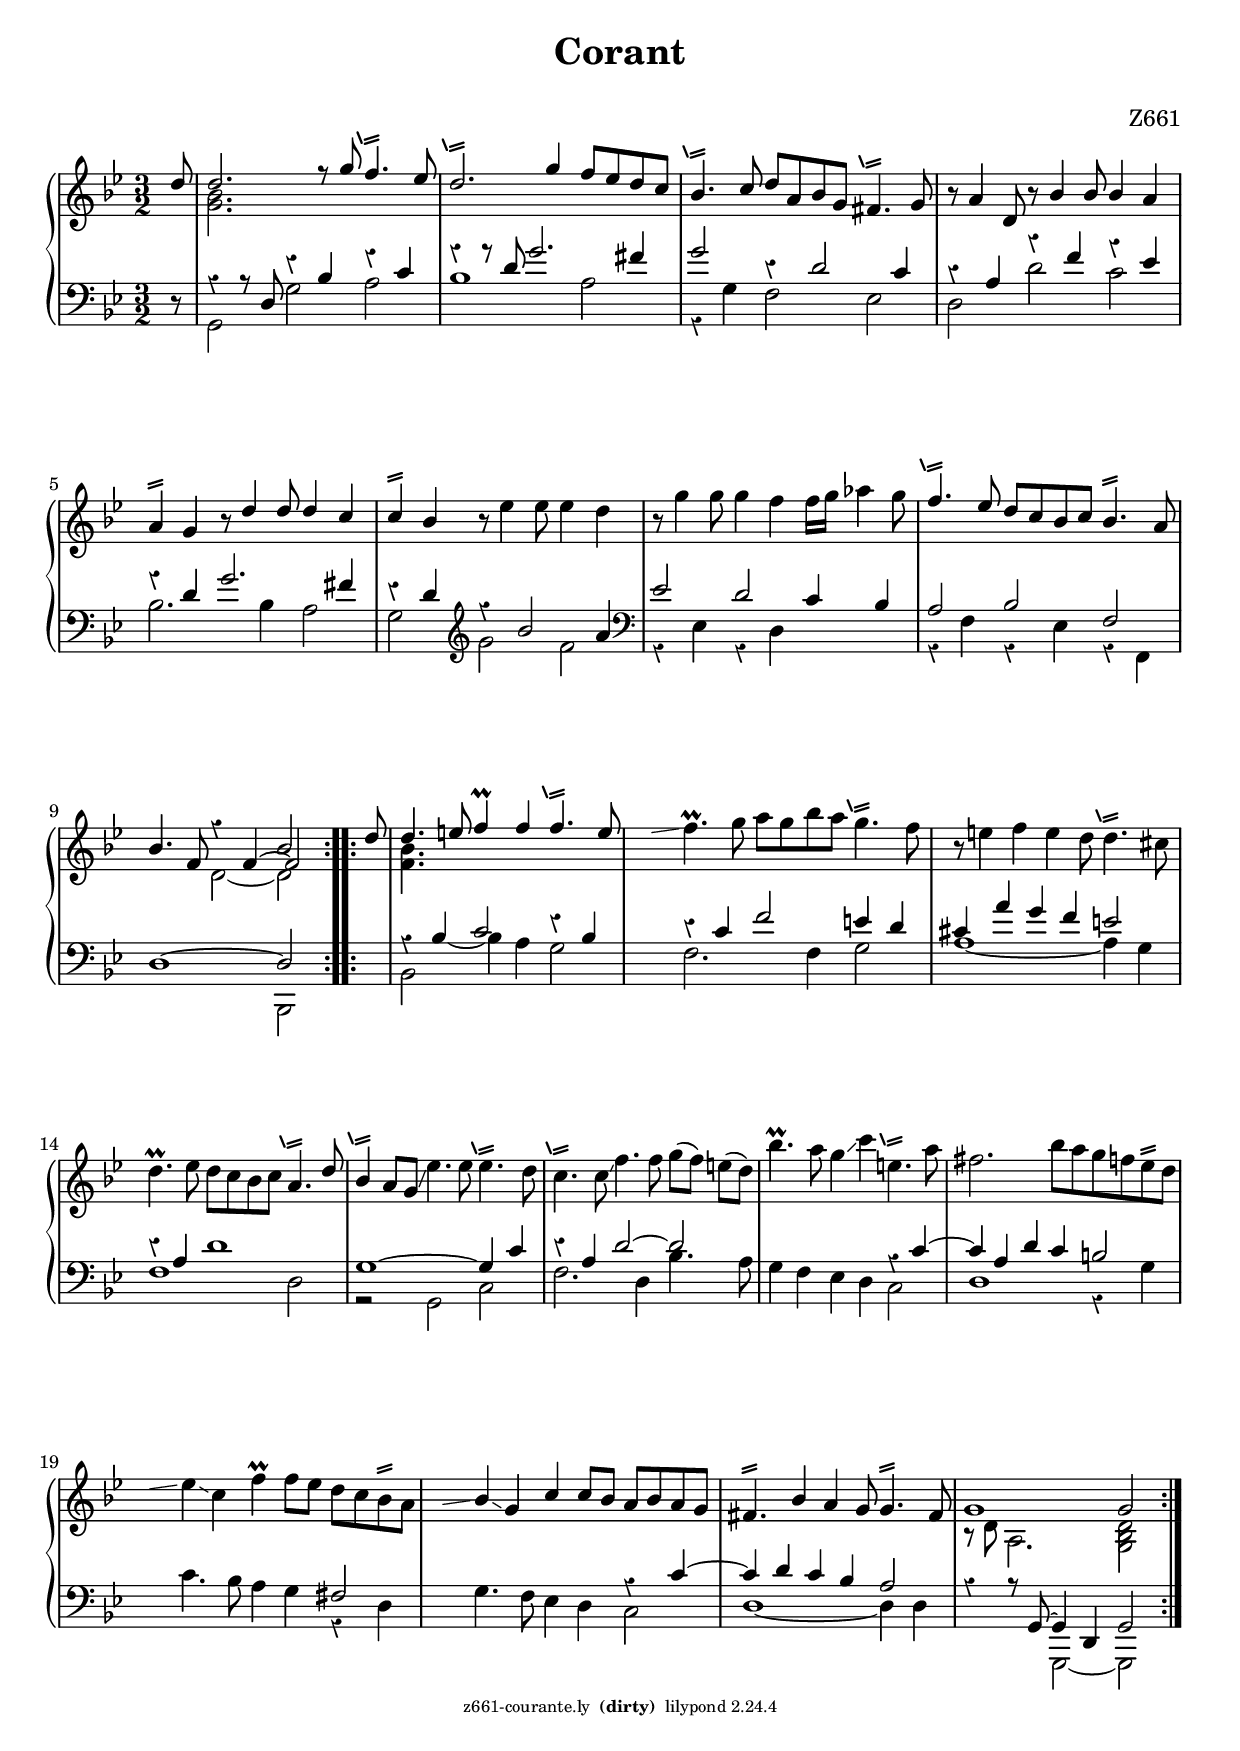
\version "2.18.2"

\include "../../include/general.ily"

breaks = {
  \partial 8
  \repeat volta 2 {
    s8 s1. \noBreak s1. \noBreak s1. \noBreak s1. \break
    s1. \noBreak s1. \noBreak s1. \noBreak s1. \break
    s1. \noBreak 
  }
  
  \partial 8
  \repeat volta 2 {
    s8 s1. \noBreak s1. \noBreak s1. \break
    s1. \noBreak s1. \noBreak s1. \noBreak s1. \break
    s1. \noBreak s1. \noBreak s1. \noBreak s1. \noBreak s1. \break
  }
}

#(set-global-staff-size 20)
\paper { print-all-headers = ##t }
\version "2.18.2"

\version "2.18.2"

shake = \markup { \path #.2 #'(
    (moveto 0 0)
    (lineto 1.3 .4)
    (moveto 0 .4)
    (lineto 1.3 .8)
    ) }

plainShake = \markup { \path #.2 #'(
    (moveto 0 0)
    (lineto 1.3 .4)
    (moveto 0 .4)
    (lineto 1.3 .8)
    (moveto -0.3 0.1)
    (lineto -0.7 1.1)
    ) }

shakeTurned = \markup { \path #.25 #'(
    (moveto 0 0)
    (lineto 1.3 .4)
    (moveto 0 .4)
    (lineto 1.3 .8)
    (moveto -0.5 0)
    (curveto -0.5 1.5 2 2 2 0)
    ) }

repeatGliss = #(define-music-function (parser location grace)
  (ly:pitch?)
  #{
    % the next two lines ensure the glissando is long enough
    % to be visible
    \once \override Glissando.springs-and-rods
      = #ly:spanner::set-spacing-rods
    \once \override Glissando.minimum-length = #4.5
    \once \hideNotes
    \grace $grace \glissando
  #})



cstr = \change Staff = "right"
cstl = \change Staff = "left"

global = {
  \key g \minor
  \time 3/2
  \override Staff.Rest #'style = #'classical
  %\override Staff.NoteCollision #'merge-differently-dotted = ##t
  %\set Timing.beamExceptions = #'( (end . (((1 . 16) . (4 4 4 4)))) )
}

right = \relative c'' {
  \global
  
  \partial 8
  \repeat volta 2 {
    \voiceOne d8 
    << { d2. } \\ { <g, bes> }>> r8 g' f4.^\plainShake ees8
    d2.^\plainShake g4 f8 ees d c
    bes4.^\plainShake c8 d a bes g fis4.^\plainShake g8
    \oneVoice \stemUp r a4 d,8 r bes'4 bes8 bes4 a
    
    a^\shake g r8 d'4 d8 d4 c
    c^\shake bes r8 \stemDown ees4 ees8 ees4 d
    r8 g4 g8 g4 f f16 g aes4 g8
    \stemUp f4.^\plainShake ees8 d c bes c bes4.^\shake a8
    
    bes4. f8 <<{ s2 bes2 } \\ { d,2 ~ d } \\ { r4 f ~ f2 }>>
  }
  
  \partial 8 
  \repeat volta 2 {
    d'8
    <<{ d4. } \\ { <f, bes> }>> e'8 f4\prall f f4.^\plainShake e8
    \stemNeutral \repeatGliss e f4.-\prall g8 a g bes a g4.^\plainShake f8
    r e4 f e d8 d4.^\plainShake cis8
    
    d4.-\prall ees8 d c bes c a4.^\plainShake \stemUp d8
    bes4^\plainShake \stemNeutral       a8 g\glissando ees'4. ees8 ees4.^\plainShake d8 
    c4.^\plainShake c8\glissando f4. f8 g[( f]) e( d)
    bes'4.-\prall a8 g4\glissando c e,4.^\plainShake a8
    
    fis2. bes8[ a g f ees^\shake d]
    \repeatGliss d ees4\glissando c f4-\prall f8 ees d c bes^\shake a
    \repeatGliss a \stemUp bes4\glissando g c c8 bes a bes a g
    fis4.^\shake bes4 a g8 g4.^\shake fis8
    <<{ g1 g2 } \\ { r8 d a2. <g bes d>2 }>>
  }
}

leftUp = \relative c {
  \global
  
  \partial 8
  \repeat volta 2 {
    \voiceOne s8
    r4 r8d r4 bes' r c
    r r8 d g2.fis4
    g2 r4 d2 c4
    r a r f' r ees
    
    r d g2. fis4
    r d r bes'2 a4
    ees2 d c4 bes
    a2 bes f
    
    d1 ~ d2
  }
  
  \repeat volta 2 {
    s8
    r4 \voiceTwo \once \stemUp bes' ~ bes a \voiceOne r bes
    r c f2 e4 d
    cis a' g f e2
    
    r4 a, d1
    g,1 ~ g4 c
    r a d2 ~ d
    s1 r4 c ~
    
    c a d c b2
    s1 fis2
    s1 r4 c' ~ 
    c d c bes a2
    r4 r8 g,8 ~ g4 d g2
  }
}

leftDown = \relative c {
  \global
  
  \partial 8
  \repeat volta 2 {
    r8 \voiceTwo 
    g2 g' a
    bes1 a2
    r4 g f2 ees
    d d' c
    
    bes2. bes4 a2
    g \clef treble g' f
    \clef bass r4 ees, r d s2
    r4 f r ees r f,
    
    s1 bes,2
  }
  
  \repeat volta 2 {
    s8
    bes'2 \voiceOne c' \voiceTwo g
    f2. f4 g2
    a1 ~ a4 g
    
    f1 d2
    r g, c
    f2. d4 bes'4. a8
    g4 f ees d c2
    
    d1 r4 g
    c4. bes8 a4 g r d
    g4. f8 ees4 d c2
    d1 ~ d4 d
    s2 g,,2 ~ g
  }
}

\score {
  \header {
    title = "Corant"
    opus = "Z661"
  }

  \new PianoStaff <<
    \new Staff = "right" {
      %<< 
        %\breaks
        \new Voice { \right }
        %>>
    }
    \new Staff = "left" { 
      <<
        %\breaks 
        \new Voice { \clef bass \leftUp }
        \new Voice { \leftDown }
      >>
    }
  >>
  \layout { indent = 0 }
}

